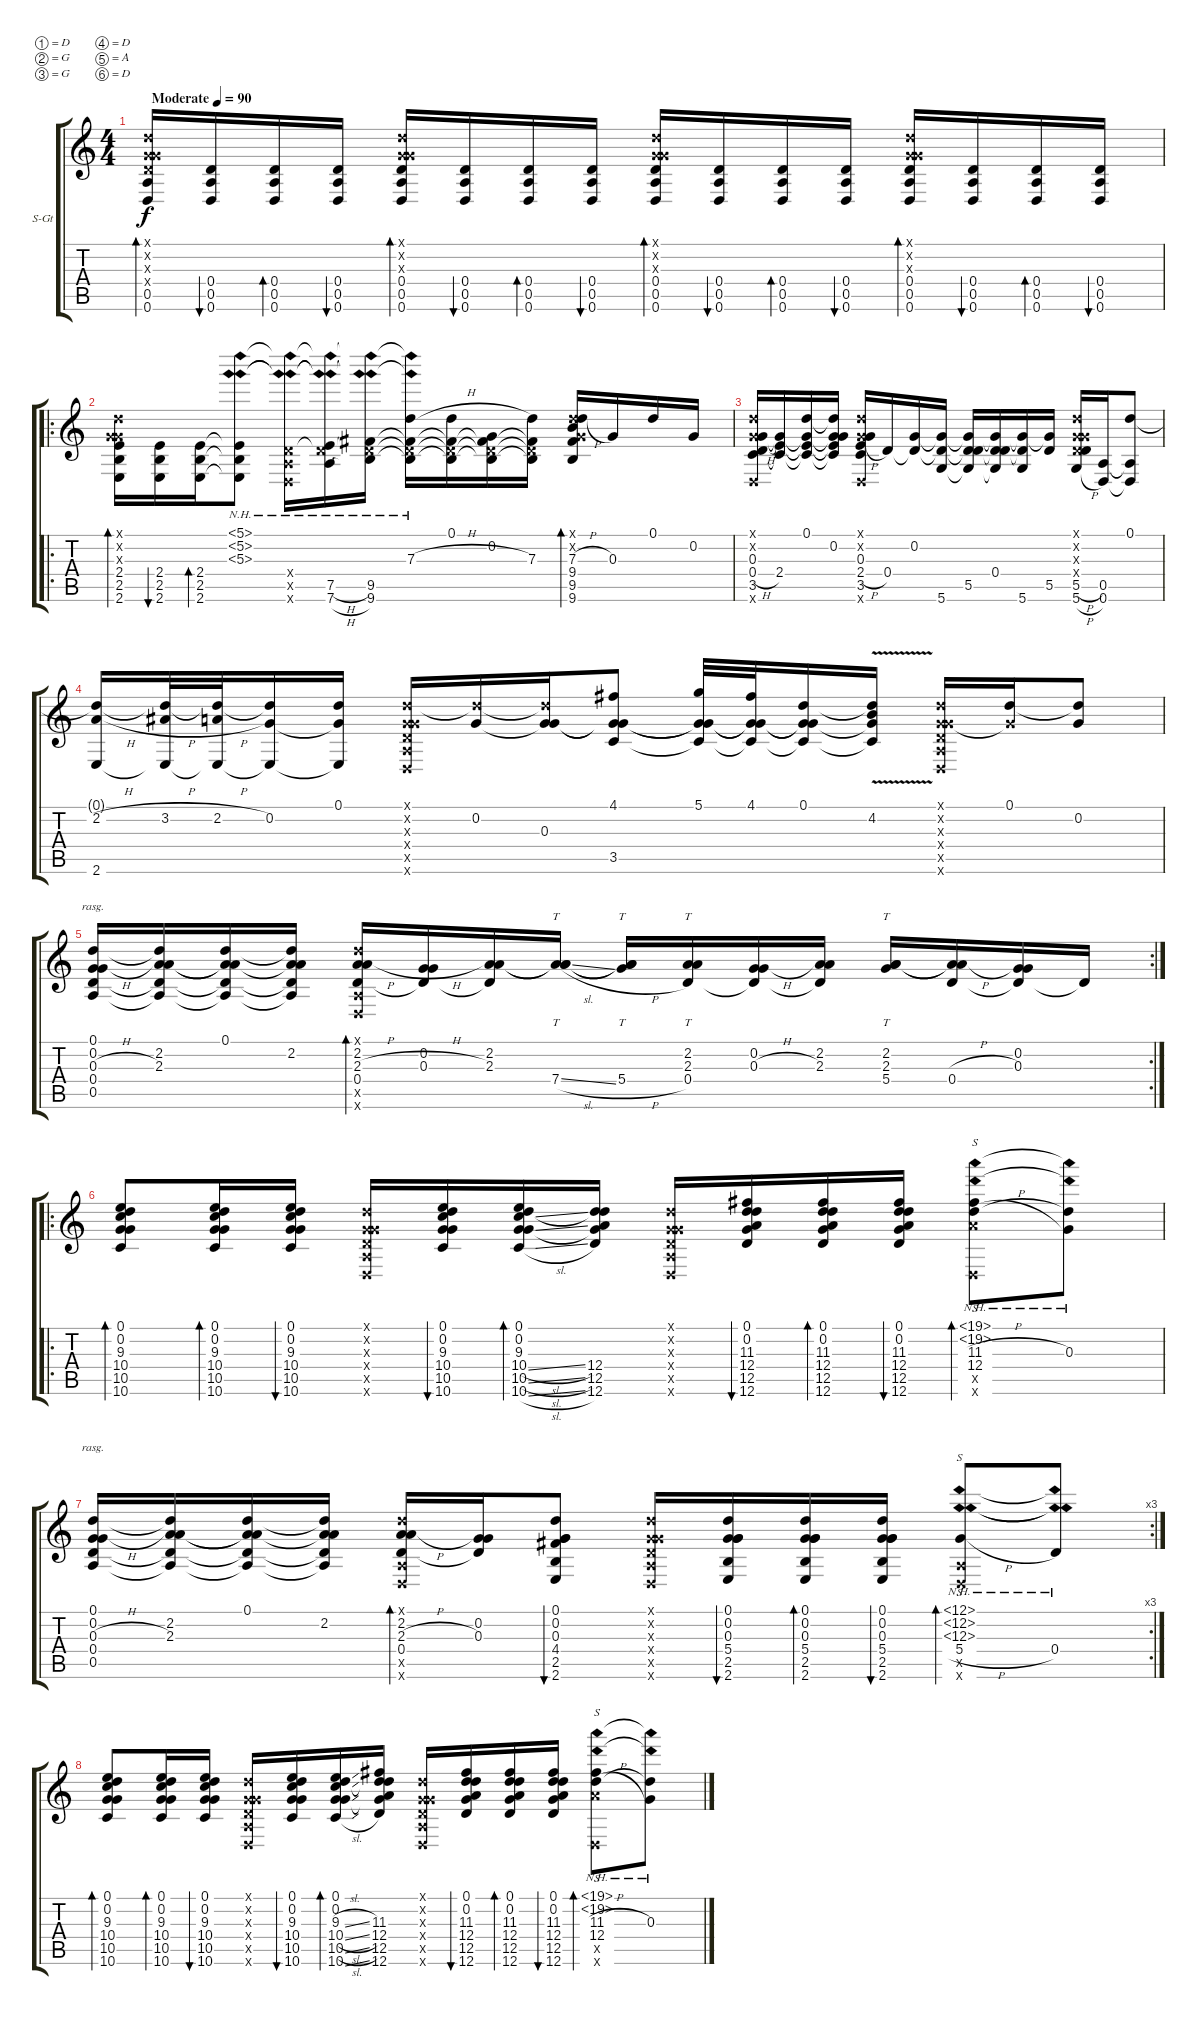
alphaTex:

\bracketExtendMode groupsimilarinstruments
\firstSystemTrackNameOrientation horizontal
\otherSystemsTrackNameOrientation horizontal
\track ("Äîðîæêà 1" "S-Gt") {instrument acousticguitarsteel}
\staff {score tabs}
\tuning (D4 G3 G3 D3 A2 D2)
\ts (4 4)
\beaming (8 2 2 2 2)
\tempo (90 "Moderate")
\clef g2
\ks c
(0.1{x} 0.2{x} 0.3{x} 0.4{x} 0.5 0.6).16{bd 60 dy f instrument acousticguitarsteel} (0.4 0.5 0.6).16{bu 60} (0.4 0.5 0.6).16{bd 60} (0.4 0.5 0.6).16{bu 60} (0.1{x} 0.2{x} 0.3{x} 0.4 0.5 0.6).16{bd 60} (0.4 0.5 0.6).16{bu 60} (0.4 0.5 0.6).16{bd 60} (0.4 0.5 0.6).16{bu 60} (0.1{x} 0.2{x} 0.3{x} 0.4 0.5 0.6).16{bd 60} (0.4 0.5 0.6).16{bu 60} (0.4 0.5 0.6).16{bd 60} (0.4 0.5 0.6).16{bu 60} (0.1{x} 0.2{x} 0.3{x} 0.4 0.5 0.6).16{bd 60} (0.4 0.5 0.6).16{bu 60} (0.4 0.5 0.6).16{bd 60} (0.4 0.5 0.6).16{bu 60} |
\ro
(0.1{x} 0.2{x} 0.3{x} 2.4 2.5 2.6).16{bd 60} (2.4 2.5 2.6).16{bu 60} (2.4 2.5 2.6).16{bd 60} (5.1{nh} 5.2{nh} 5.3{nh} 2.4{t} 2.5{t} 2.6{t}).8 (5.1{nh t} 5.2{nh t} 5.3{nh t} 0.4{x} 0.5{x} 0.6{x}).16 (7.5{h} 7.6{h} 5.3{nh t} 5.1{nh t} 5.2{nh t} 0.4{x t}).16 (5.3{nh t} 9.5 9.6 5.1{nh t} 5.2{nh t} 0.4{x t}).16 (5.1{nh t} 5.2{nh t} 7.3{h} 0.4{x t} 9.5{t} 9.6{t}).16 (0.1 0.4{x t} 9.5{t} 9.6{t}).16 (0.2 0.4{x t} 9.5{t} 9.6{t}).16 (7.3 0.4{x t} 9.5{t} 9.6{t}).16 (0.1{x} 0.2{x} 7.3{h} 9.4 9.5 9.6).16{bd 480} 0.3.16 0.1.16 0.2.16 |
(0.1{x} 0.2{x} 0.3 0.4{h} 3.5 0.6{x}).16 (2.4 0.3{t} 3.5{t}).16 (0.1 0.3{t} 2.4{t} 3.5{t}).16 (0.1{t} 0.2 0.3{t} 2.4{t} 3.5{t}).16 (0.1{x} 0.2{x} 0.3 2.4{h} 3.5 0.6{x}).16 0.4.16 (0.2 0.4{t}).16 (5.6 0.4{t} 0.2{t}).16 (0.4{t} 5.5 5.6{t} 0.2{t}).16 (0.4 5.6{t} 5.5{t} 0.2{t}).16 (5.5{t} 5.6 0.2{t}).16 (0.2{t} 5.5).16 (0.1{x} 0.2{x} 0.3{x} 0.4{x} 5.5{h} 5.6{h}).16 (0.5 0.6).16 (0.1 0.5{t} 0.6{t}).8 |
(2.2{h} 2.6 0.1{t}).16 (3.2{h} 0.1{t} 2.6{t}).32 (2.2{h} 0.1{t} 2.6{t}).32 (0.1{t} 0.2 2.6{t}).16 (0.1 0.2{t} 2.6{t}).16 (0.1{x} 0.2{x} 0.3{x} 0.4{x} 0.5{x} 0.6{x}).16 (0.2 0.1{x t}).16 (0.1{x t} 0.3 0.2{t}).16 (4.1 3.5 0.2{t} 0.3{t}).8 (5.1 0.2{t} 0.3{t} 3.5{t}).32 (4.1 0.2{t} 0.3{t} 3.5{t}).32 (0.1 0.2{t} 0.3{t} 3.5{t}).16 (0.1{t} 4.2{v} 0.3{t} 3.5{t}).16 (0.1{x} 0.2{x} 0.3{x} 0.4{x} 0.5{x} 0.6{x}).16 (0.1 0.2{x t}).16 (0.1{t} 0.2).8 |
\rc 2
(0.1 0.2{h} 0.3{h} 0.4 0.5).16{rasg amianapaest} (0.1{t} 2.2 2.3 0.4{t} 0.5{t}).16 (0.1 2.2{t} 2.3{t} 0.4{t} 0.5{t}).16 (0.1{t} 2.2 2.3{t} 0.4{t} 0.5{t}).16 (0.1{x} 2.2{h} 2.3{h} 0.4 0.5{x} 0.6{x}).16{bd 60} (0.2{h} 0.3{h} 0.4{t}).16 (2.2 2.3 0.4{t}).16 (7.4{sl} 2.2{t} 2.3{t}).16{tt} (5.4{h} 2.2{t} 2.3{t}).16{tt} (2.2 2.3 0.4).16{tt} (0.2{h} 0.3{h} 0.4{t}).16 (2.2 2.3 0.4{t}).16 (2.2 2.3 5.4).16{tt} (2.2{h t} 2.3{h t} 0.4).16 (0.2 0.3 0.4{t}).16 0.4{t}.16 |
\ro
(0.1 0.2 9.3 10.4 10.5 10.6).8{bd 30} (0.1 0.2 9.3 10.4 10.5 10.6).16{bd 30} (0.1 0.2 9.3 10.4 10.5 10.6).16{bu 30} (0.1{x} 0.2{x} 0.3{x} 0.4{x} 0.5{x} 0.6{x}).16 (0.1 0.2 9.3 10.4 10.5 10.6).16{bu 30} (0.1 0.2 9.3 10.4{sl} 10.5{sl} 10.6{sl}).16{bd 30} (0.1{t} 0.2{t} 12.4 12.5 12.6).16 (0.1{x} 0.2{x} 0.3{x} 0.4{x} 0.5{x} 0.6{x}).16 (0.1 0.2 11.3 12.4 12.5 12.6).16{bu 30} (0.1 0.2 11.3 12.4 12.5 12.6).16{bd 30} (0.1 0.2 11.3 12.4 12.5 12.6).16{bu 30} (19.1{nh} 19.2{nh} 11.3{h} 12.4 12.5{x} 0.6{x}).8{s bd 30} (19.1{nh t} 19.2{nh t} 0.3 12.4{t}).8 |
\rc 3
(0.1 0.2{h} 0.3{h} 0.4 0.5).16{rasg amianapaest} (0.1{t} 2.2 2.3 0.4{t} 0.5{t}).16 (0.1 2.2{t} 2.3{t} 0.4{t} 0.5{t}).16 (0.1{t} 2.2 2.3{t} 0.4{t} 0.5{t}).16 (0.1{x} 2.2{h} 2.3{h} 0.4 0.5{x} 0.6{x}).16{bd 30} (0.2 0.3 0.4{t}).16 (0.1 0.2 0.3 4.4 2.5 2.6).8{bu 30} (0.1{x} 0.2{x} 0.3{x} 0.4{x} 0.5{x} 0.6{x}).16 (0.1 0.2 0.3 5.4 2.5 2.6).16{bu 30} (0.1 0.2 0.3 5.4 2.5 2.6).16{bd 30} (0.1 0.2 0.3 5.4 2.5 2.6).16{bu 30} (12.1{nh} 12.2{nh} 12.3{nh} 5.4{h} 0.5{x} 0.6{x}).8{s bd 30} (12.1{nh t} 12.2{nh t} 12.3{nh t} 0.4).8 |
(0.1 0.2 9.3 10.4 10.5 10.6).8{bd 30} (0.1 0.2 9.3 10.4 10.5 10.6).16{bd 30} (0.1 0.2 9.3 10.4 10.5 10.6).16{bu 30} (0.1{x} 0.2{x} 0.3{x} 0.4{x} 0.5{x} 0.6{x}).16 (0.1 0.2 9.3 10.4 10.5 10.6).16{bu 30} (0.1 0.2 9.3{sl} 10.4{sl} 10.5{sl} 10.6{sl}).16{bd 30} (0.1{t} 0.2{t} 11.3 12.4 12.5 12.6).16 (0.1{x} 0.2{x} 0.3{x} 0.4{x} 0.5{x} 0.6{x}).16 (0.1 0.2 11.3 12.4 12.5 12.6).16{bu 30} (0.1 0.2 11.3 12.4 12.5 12.6).16{bd 30} (0.1 0.2 11.3 12.4 12.5 12.6).16{bu 30} (19.1{nh} 19.2{nh} 11.3{h} 12.4 12.5{x} 0.6{x}).8{s bd 30} (19.1{nh t} 19.2{nh t} 0.3 12.4{t}).8
